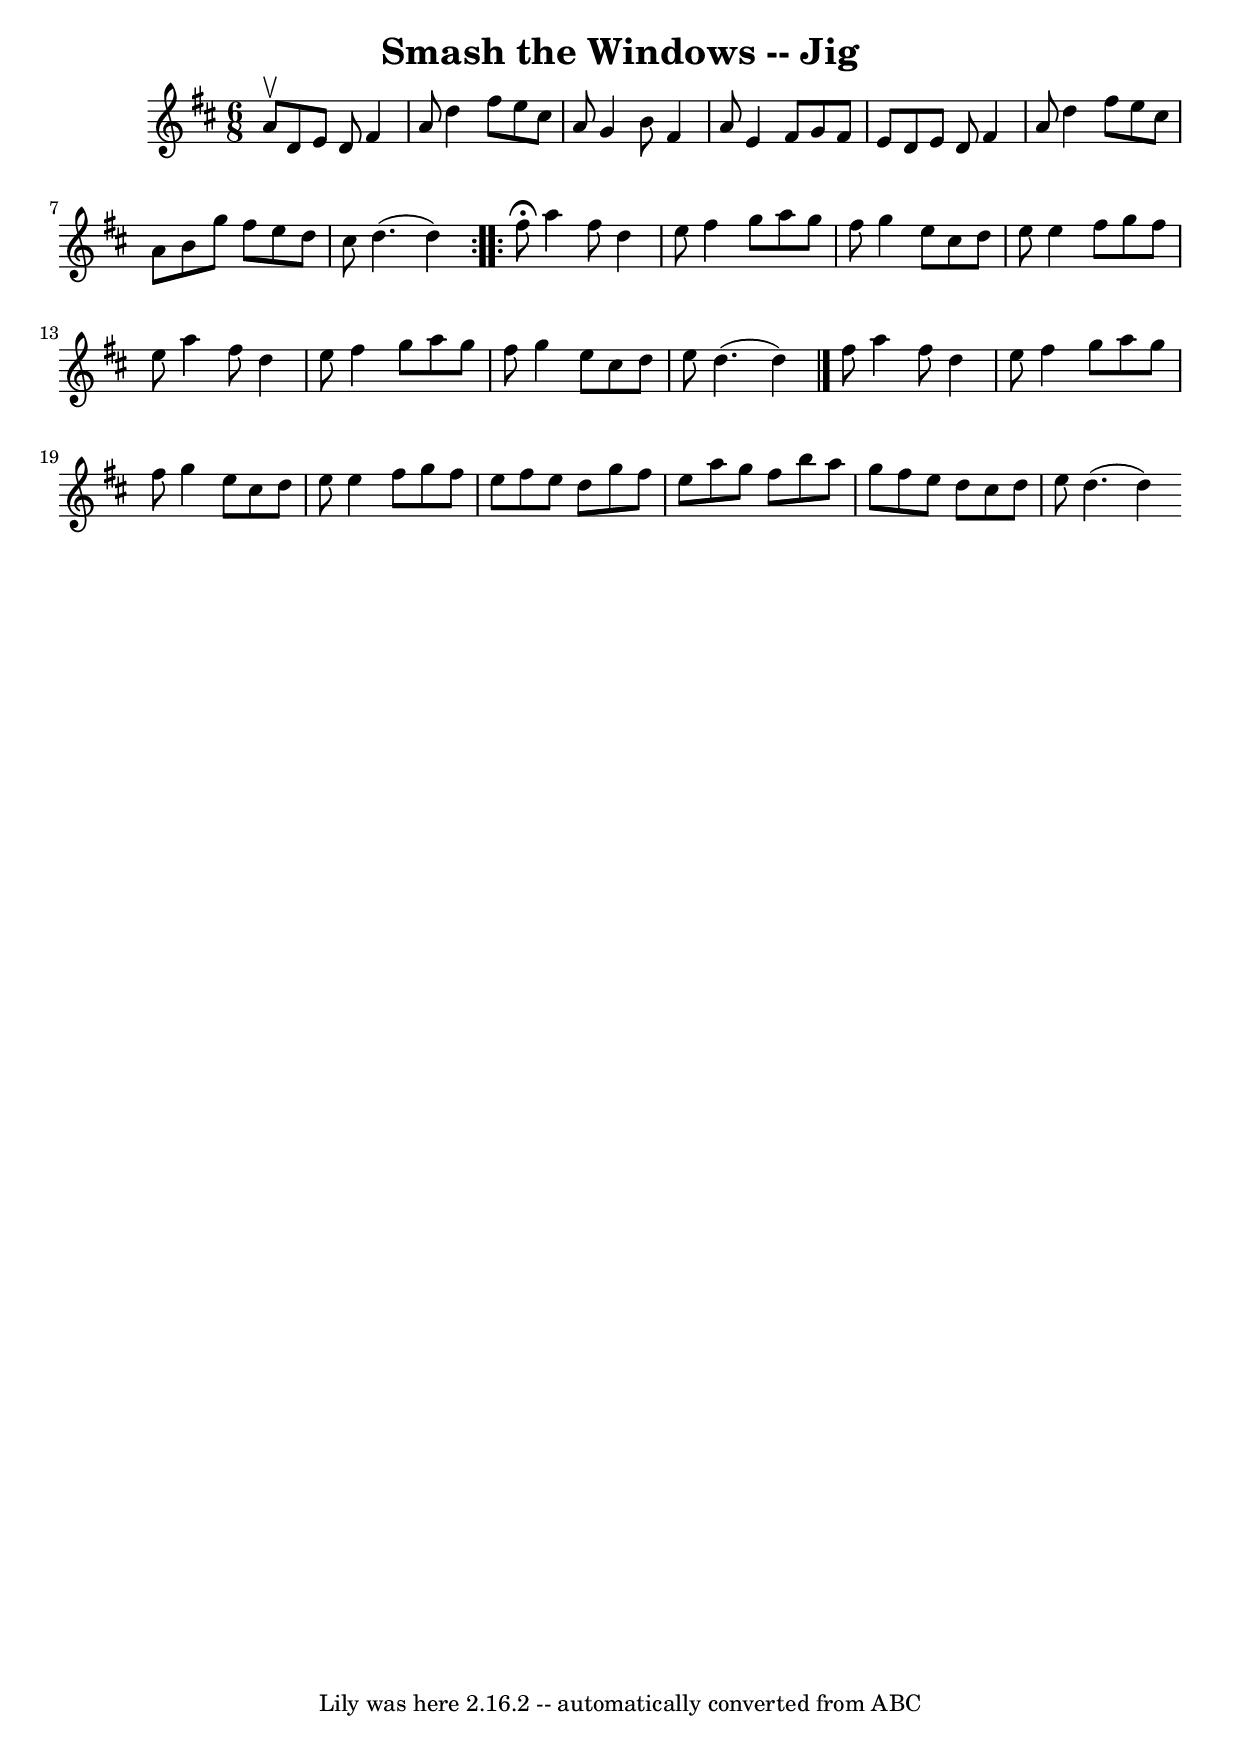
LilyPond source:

\version "2.16.2"
\include "Mammoth.ily"
\header {
  %% book = "Ryan's Mammoth Collection"
 crossRefNumber = "1"
 footnotes = "\\\\88 459"
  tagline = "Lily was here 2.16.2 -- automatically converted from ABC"
  title = "Smash the Windows -- Jig"

}
voicedefault =  {



  \repeat volta 2 {

    \time 6/8 
    \key d \major a'8^\upbow  |
 d'8 e'8 d'8 fs'4 a'8     |
 d''4 fs''8 e''8 cs''8 a'8    |
 g'4 b'8 fs'4 a'8     |
 e'4 fs'8 g'8 fs'8 e'8     |
 d'8 e'8 d'8 fs'4 a'8    |
 d''4 fs''8 e''8 cs''8 a'8     |
 b'8 g''8 fs''8 e''8 d''8 cs''8     |
 d''4. (d''4)   
  }     
  \repeat volta 2 { fs''8^\fermata  |
 a''4 fs''8 d''4 e''8    |
 fs''4 g''8 a''8 g''8 fs''8     |
 g''4 e''8 cs''8 d''8 e''8     |
 e''4 fs''8 g''8 fs''8 e''8    |
 a''4 fs''8 d''4 e''8     |
 fs''4 g''8 a''8 g''8 fs''8     |
 g''4 e''8 cs''8 d''8 e''8    |
 d''4. (d''4) \bar "|." fs''8  |
 a''4 fs''8 d''4 e''8   |
 fs''4 g''8 a''8 g''8 fs''8    |
 g''4 e''8 cs''8 d''8 e''8     |
 e''4 fs''8 g''8 fs''8 e''8     |
 fs''8 e''8 d''8 g''8 fs''8 e''8     |
 a''8 g''8 fs''8 b''8 a''8 g''8    |
 fs''8 e''8 d''8 cs''8 d''8 e''8     |
 d''4. (d''4)        \bar " |."   
  }

}

\score{
  <<

    \context Staff="default"
    {
      \voicedefault 
      
    }

  >>
  \layout {
    
  }
  \midi {
  }

}
